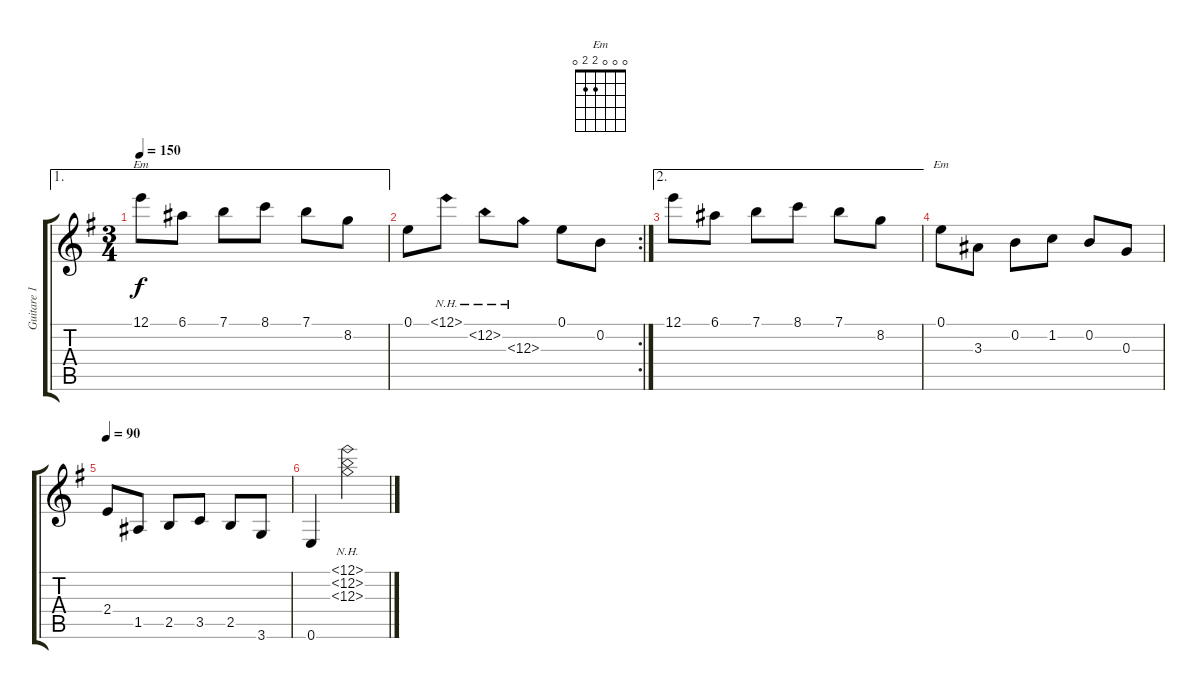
\track ("Guitare 1" "Guitare 1") {instrument acousticguitarsteel}
\staff {score tabs}
\tuning (E4 B3 G3 D3 A2 E2) {hide}
\chord ("Em" 0 0 0 2 2 3)
\chord ("Em" 0 0 0 2 2 0)
\ae 1
\ts (3 4)
\tempo 150
\clef g2
\ks g
12.1.8{ch "Em" dy f} 6.1.8 7.1.8 8.1.8 7.1.8 8.2.8 |
\rc 2
0.1.8 12.1{nh}.8 12.2{nh}.8 12.3{nh}.8 0.1.8 0.2.8 |
\ae 2
12.1.8 6.1.8 7.1.8 8.1.8 7.1.8 8.2.8 |
0.1.8{ch "Em"} 3.3.8 0.2.8 1.2.8 0.2.8 0.3.8 |
\tempo 90
2.4.8 1.5.8 2.5.8 3.5.8 2.5.8 3.6.8 |
0.6.4 (12.1{nh} 12.2{nh} 12.3{nh}).2
